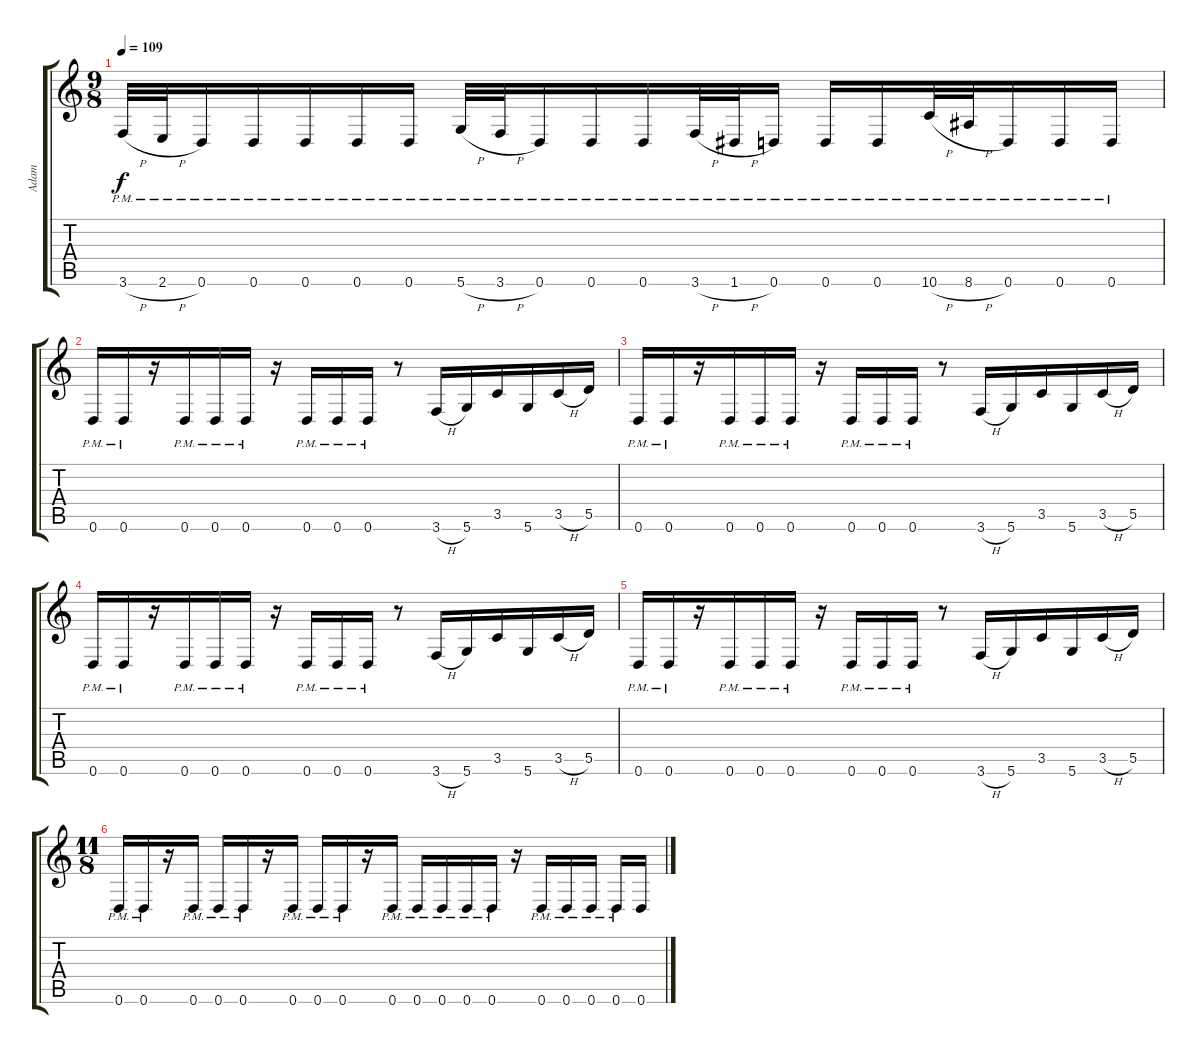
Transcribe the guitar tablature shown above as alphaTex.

\track ("Adam" "Adam") {instrument distortionguitar}
\staff {score tabs}
\tuning (E4 B3 G3 D3 A2 D2) {hide}
\ts (9 8)
\tempo 109
\clef g2
\ks c
3.6{h pm}.32{dy f} 2.6{h pm}.32 0.6{pm}.16 0.6{pm}.16 0.6{pm}.16 0.6{pm}.16 0.6{pm}.16 5.6{h pm}.32 3.6{h pm}.32 0.6{pm}.16 0.6{pm}.16 0.6{pm}.16 3.6{h pm}.32 1.6{h pm}.32 0.6{pm}.16 0.6{pm}.16 0.6{pm}.16 10.6{h pm}.32 8.6{h pm}.32 0.6{pm}.16 0.6{pm}.16 0.6{pm}.16 |
0.6{pm}.16 0.6{pm}.16 r.16 0.6{pm}.16 0.6{pm}.16 0.6{pm}.16 r.16 0.6{pm}.16 0.6{pm}.16 0.6{pm}.16 r.8 3.6{h}.16 5.6.16 3.5.16 5.6.16 3.5{h}.16 5.5.16 |
0.6{pm}.16 0.6{pm}.16 r.16 0.6{pm}.16 0.6{pm}.16 0.6{pm}.16 r.16 0.6{pm}.16 0.6{pm}.16 0.6{pm}.16 r.8 3.6{h}.16 5.6.16 3.5.16 5.6.16 3.5{h}.16 5.5.16 |
0.6{pm}.16 0.6{pm}.16 r.16 0.6{pm}.16 0.6{pm}.16 0.6{pm}.16 r.16 0.6{pm}.16 0.6{pm}.16 0.6{pm}.16 r.8 3.6{h}.16 5.6.16 3.5.16 5.6.16 3.5{h}.16 5.5.16 |
0.6{pm}.16 0.6{pm}.16 r.16 0.6{pm}.16 0.6{pm}.16 0.6{pm}.16 r.16 0.6{pm}.16 0.6{pm}.16 0.6{pm}.16 r.8 3.6{h}.16 5.6.16 3.5.16 5.6.16 3.5{h}.16 5.5.16 |
\ts (11 8)
0.6{pm}.16 0.6{pm}.16 r.16 0.6{pm}.16 0.6{pm}.16 0.6{pm}.16 r.16 0.6{pm}.16 0.6{pm}.16 0.6{pm}.16 r.16 0.6{pm}.16 0.6{pm}.16 0.6{pm}.16 0.6{pm}.16 0.6{pm}.16 r.16 0.6{pm}.16 0.6{pm}.16 0.6{pm}.16 0.6{pm}.16 0.6.16
